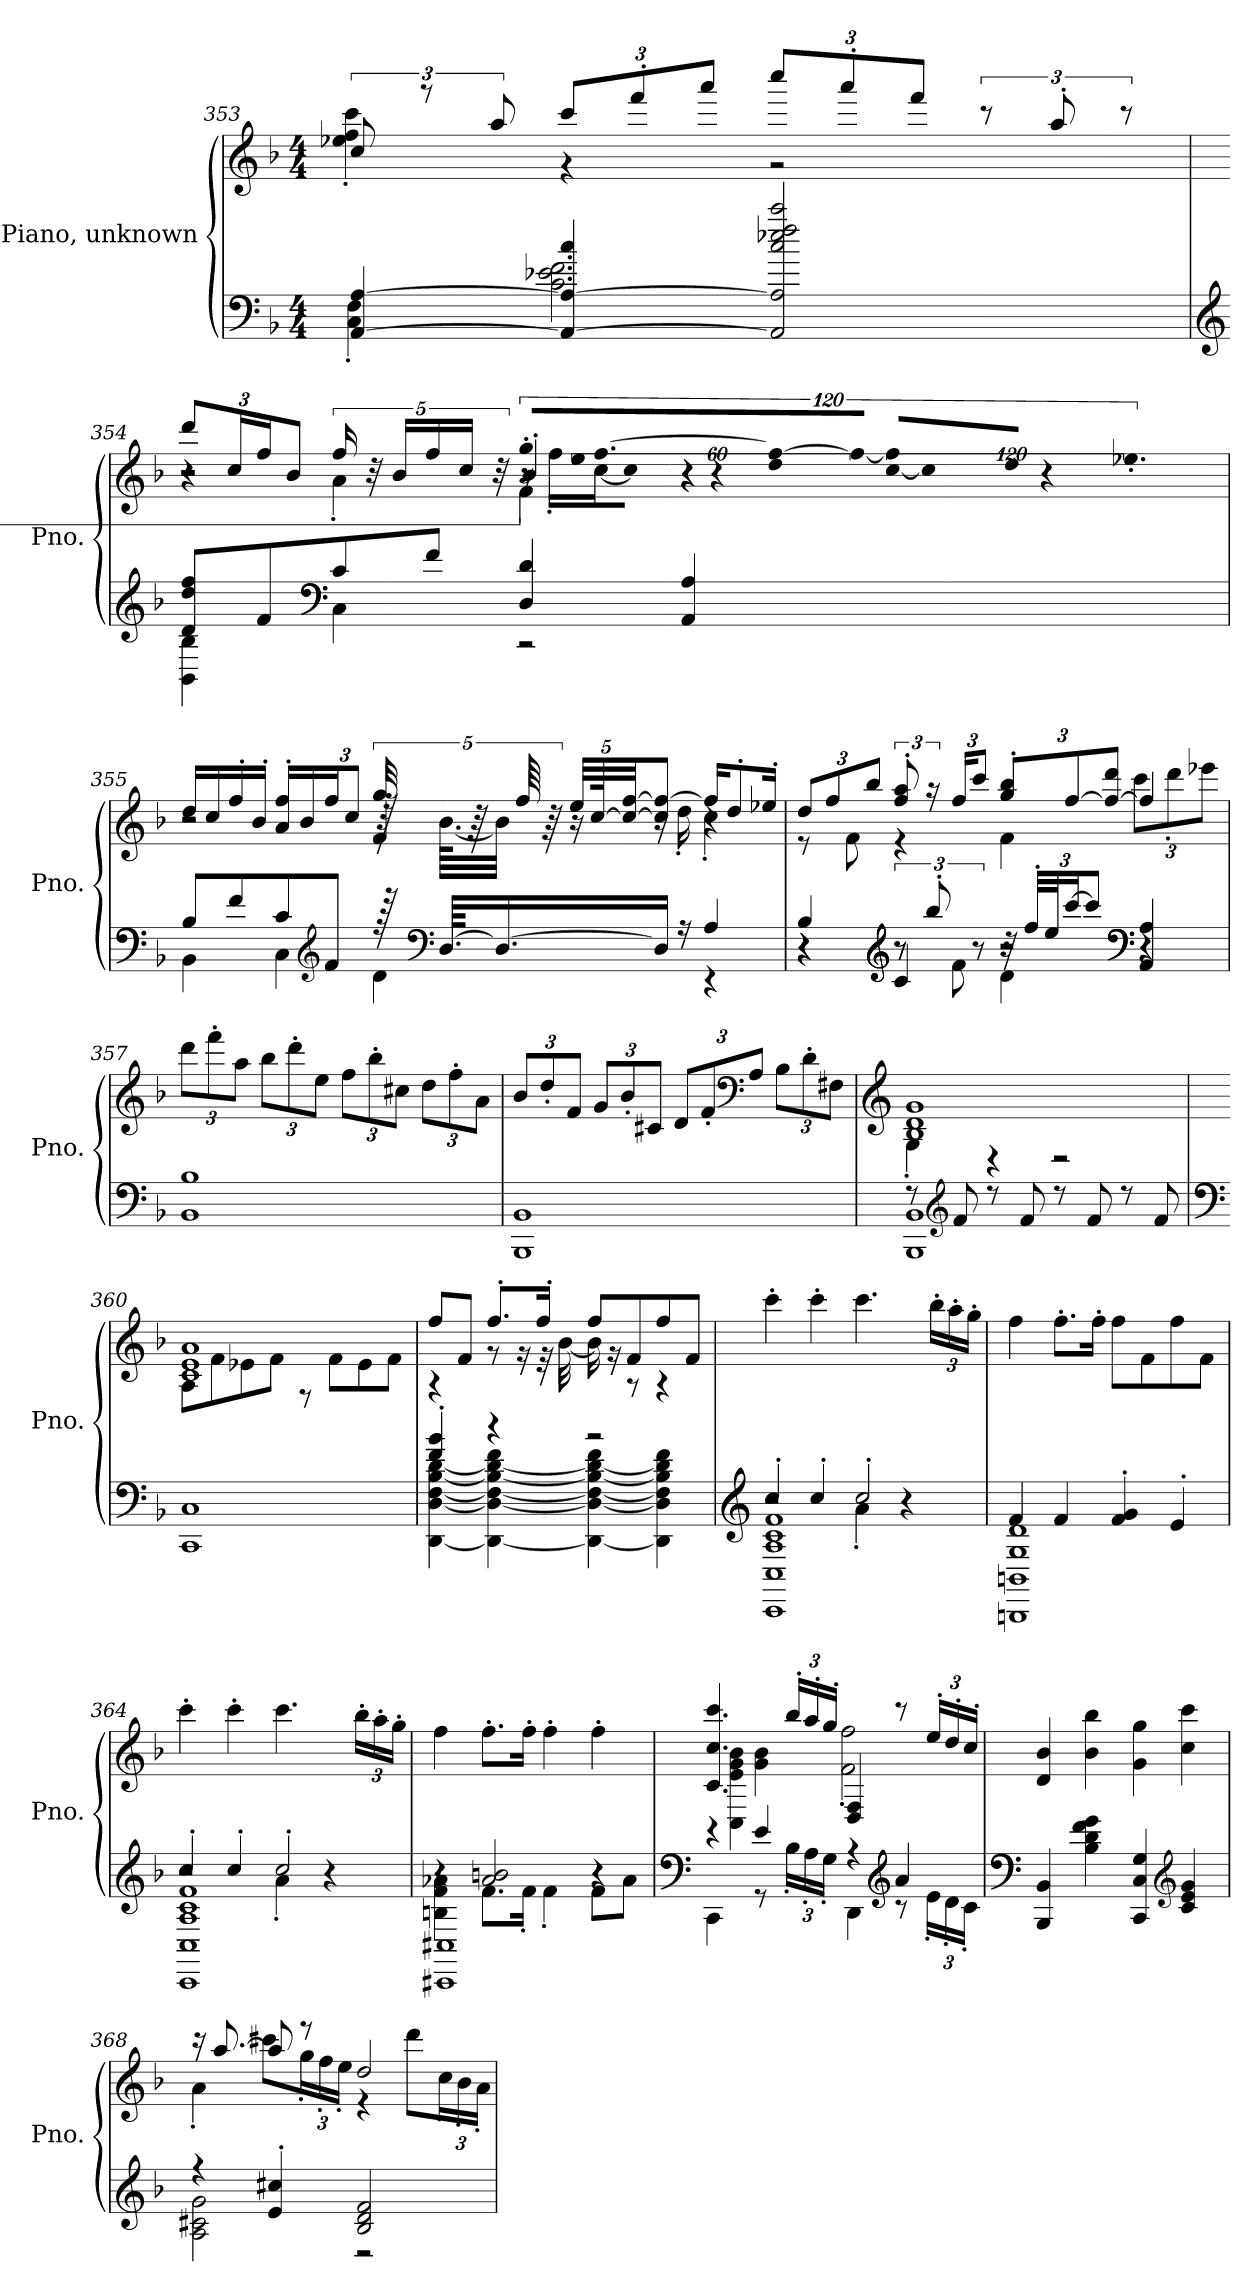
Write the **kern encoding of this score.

**kern	**kern
*part1	*part1
*staff2	*staff1
*I"Piano, unknown	*
*I'Pno.	*
*clefF4	*clefG2
*k[b-]	*k[b-]
*M4/4	*M4/4
=353	=353
*^	*^
[4AA/ [4A/	4C\' 4F\'	12cc/	4ee-X\' 4ff\' 4ccc\'
.	.	12r	.
.	.	12aa/	.
*	*	*Xbrackettup	*
4AA/_ 4A/_ 4cc/	2.c\ 2.e-X\ 2.f\	12ccc/L	4r
.	.	12fff'/	.
.	.	12aaa/J	.
2AA/] 2A/] 2cc/ 2ee-X/ 2ff/ 2ccc/	.	12cccc/L	2r
.	.	12aaa'/	.
.	.	12fff/J	.
*	*	*brackettup	*
.	.	12r	.
.	.	12aa'/	.
.	.	12r	.
*	*	*v	*v
!!LO:LB:g=z
=354	=354	=354
*clefG2	*	*
*	*	*Xbrackettup
*	*	*^
*	*	*	*^
*	*	*	*	*^
8d/ 8dd/ 8ff/L	4BB-\ 4B-\	12ddd/L	4r	2r	2r
.	.	24cc/L	.	.	.
8f/	.	24ff/J	.	.	.
.	.	12b-/J	.	.	.
*clefF4	*	*	*	*	*
*	*	*brackettup	*	*	*
8c/	4C\	20ff/	4a'\	.	.
.	.	40r	.	.	.
.	.	20b-/LL	.	.	.
8f/J	.	20ff/	.	.	.
.	.	20cc/JJ	.	.	.
.	.	40r	.	.	.
!	!	!LO:N:vis=16	!	!	!
4D/ 4d/	2r	1920%107gg'/LL	24r	4b-'/	4f\
.	.	.	24ff'\LL	.	.
!	!	!LO:N:vis=32	!	!	!
.	.	1920%53ee/K	.	.	.
.	.	[18.ff/	[24cc\J	.	.
.	.	.	8cc\J]	.	.
!	!	!LO:N:vis=16	!	!	!
.	.	1920%107dd/ 1920%107ff/_	.	.	.
!	!	!LO:N:vis=32	!	!	!
.	.	1920%53ff/JJk_	.	.	.
!	!	!LO:N:vis=16	!	!	!
4AA/ 4A/	.	[1920%107cc/ 1920%107ff/]LL	4r	4r	4r
!	!	!LO:N:vis=32	!	!	!
.	.	1920%53cc/K]	.	.	.
!	!	!LO:N:vis=16	!	!	!
.	.	1920%107dd/JJ	.	.	.
!	!	!LO:N:vis=32	!	!	!
.	.	1920%53r	.	.	.
.	.	18.ee-X'/	.	.	.
*	*	*	*	*v	*v
!!LO:LB:g=z
=355	=355	=355	=355	=355
8B-/L	4BB-\	16dd/LL	2r	2r
.	.	16cc/	.	.
8f/	.	16ff'/	.	.
.	.	16b-'/JJ	.	.
8c/	4C\	16a/' 16ff/'LL	.	.
.	.	16b-/	.	.
*clefG2	*	*	*	*
*	*	*Xbrackettup	*	*
8f/J	.	24ff/J	.	.
.	.	12cc/J	.	.
*	*	*brackettup	*	*
128r	4d\	40gg/	128r	4f/
*clefF4	*	*	*	*
[64.D/KKLL	.	.	[64.b-\KLLL	.
.	.	80r	.	.
16.D/_	.	.	32b-\JJJ]	.
.	.	80ff/	.	.
.	.	80r	.	.
.	.	40ee/LLL	16r	.
.	.	[80cc/K	.	.
.	.	40cc/_ [40ff/JJ	.	.
16D/JJ]	.	8cc/] 8ff/_J	16r	.
16r	.	.	16dd'\	.
4A/	4r	16ff/KL]	4cc'\	4r
.	.	8dd'/	.	.
.	.	16ee-X'/Jk	.	.
*	*	*v	*v	*v
!!LO:PB:g=z
=356	=356	=356
*	*^	*
*	*	*	*Xbrackettup
*	*	*	*^
4B-/	4r	4r	12dd/L	8r
.	.	.	12ff/	.
.	.	.	.	8f\
.	.	.	12bb-/J	.
*clefG2	*	*	*	*
*	*	*	*brackettup	*
12r	8r	4c/	12ff/' 12aa/'	4r
12bb-'/	.	.	24r	.
.	8f\	.	24ff/KL	.
12r	.	.	12ccc/J	.
*	*	*	*Xbrackettup	*
32r	4d\	2r	12gg/' 12bb-/'L	4f\
32ff'/LLL	.	.	.	.
*Xbrackettup	*	*	*	*
48ee/J	.	.	.	.
[24ccc/J	.	.	[12ff/	.
8ccc/J]	.	.	.	.
.	.	.	12ff/_ 12ddd/J	.
*clefF4	*	*	*	*
4AA/ 4A/	4r	.	4ff/]	12ccc\L
.	.	.	.	12ddd'\
.	.	.	.	12eee-X\J
*v	*v	*v	*	*
*	*v	*v
=357	=357
1BB- 1B-	12ddd\L
.	12fff'\
.	12aa\J
.	12bb-\L
.	12ddd'\
.	12ee\J
.	12ff\L
.	12bb-'\
.	12cc#X\J
.	12dd\L
.	12ff'\
.	12a\J
!!LO:LB:g=z
=358	=358
1BBB- 1BB-	12b-/L
.	12dd'/
.	12f/J
.	12g/L
.	12b-'/
.	12c#X/J
.	12d/L
.	12f'/
*	*clefF4
.	12A/J
.	12B-\L
.	12d'\
.	12F#X\J
=359	=359
*	*clefG2
*^	*^
8r	1BBB- 1BB-	1B- 1d 1g	4G'\
*clefG2	*	*	*
8f/	.	.	.
8r	.	.	4r
8f/	.	.	.
8r	.	.	2r
8f/	.	.	.
8r	.	.	.
8f/	.	.	.
*v	*v	*	*
=360	=360	=360
*clefF4	*	*
1CC 1C	1c 1e 1a	8A\L
.	.	8f\
.	.	8e-X\
.	.	8f\J
.	.	8r
.	.	8f\L
.	.	8e-\
.	.	8f\J
!!LO:LB:g=z	!!
=361	=361	=361
*^	*	*
4f/' 4b-/'	[4DD\ [4D\ [4F\ [4B-\ [4d\	8ff/L	4r
.	.	8f/J	.
4r	4DD\_ 4D\_ 4F\_ 4B-\_ 4d\_ 4f\	8.ff'/L	8r
.	.	.	16r
.	.	16ff'/Jk	32r
.	.	.	[32b-\
2r	4DD\_ 4D\_ 4F\_ 4B-\_ 4d\_ 4f\	8ff/L	16b-\]
.	.	.	16r
.	.	8f/	8r
.	4DD\] 4D\] 4F\] 4B-\] 4d\] 4f\	8ff/	4r
.	.	8f/J	.
*v	*v	*	*
*	*v	*v
=362	=362
*clefG2	*
*^	*
*	*^	*
4cc'/	2r	1CC 1C 1A 1c 1f	4ccc'\
4cc'/	.	.	4ccc'\
2cc'/	4a'\	.	4.ccc\
.	4r	.	.
.	.	.	24bb-'\LL
.	.	.	24aa'\
.	.	.	24gg'\JJ
*	*v	*v	*
=363	=363	=363
4f/	1BBBn 1BBn 1G 1d	4ff\
4f/	.	8.ff'\L
.	.	16ff'\Jk
4f/' 4g/'	.	8ff\L
.	.	8f\
4e'/	.	8ff\
.	.	8f\J
=364	=364	=364
*	*^	*
4cc'/	2r	1CC 1C 1A 1c 1f	4ccc'\
4cc'/	.	.	4ccc'\
2cc'/	4a'\	.	4.ccc\
.	4r	.	.
.	.	.	24bb-'\LL
.	.	.	24aa'\
.	.	.	24gg'\JJ
!!LO:LB:g=z
=365	=365	=365	=365
4r	4Bn\ 4f\ 4a-X\	1CC#X 1C#X	4ff\
2a-/ 2bn/	8.f\L	.	8.ff'\L
.	16f'\Jk	.	16ff'\Jk
.	4f'\	.	4ff'\
4r	8f\L	.	4ff'\
.	8a-\J	.	.
*v	*v	*v	*
=366	=366
*clefF4	*
*^	*^
4r	4CC\	4.c/ 4.cc/ 4.ccc/	4C\ 4e\ 4g\ 4b-\
4e/	8r	.	4g\ 4b-\
.	24B-'\LL	24bb-'/LL	.
.	24A'\	24aa'/	.
.	24G'\JJ	24gg'/JJ	.
4r	4DD\	4D/ 4F/	2f\' 2ff\'
*clefG2	*	*	*
4a/	8r	8r	.
.	24e'\LL	24ee'/LL	.
.	24d'\	24dd'/	.
.	24c'\JJ	24cc'/JJ	.
*v	*v	*	*
*	*v	*v
=367	=367
*clefF4	*
4BBB-/ 4BB-/	4d/ 4b-/
4B-\ 4d\ 4f\ 4g\	4b-\ 4bb-\
4CC/ 4C/ 4G/	4g\ 4gg\
*clefG2	*
4c/ 4e/ 4g/	4cc\ 4ccc\
!!LO:LB:g=z
=368	=368
*^	*^
4r	2A\ 2c#X\ 2g\	16r	4a'\
.	.	[8.aa/	.
4e/' 4cc#X/'	.	8aa/]	8ccc#X\L
.	.	8r	24gg'\L
.	.	.	24ff'\
.	.	.	24ee'\JJ
2B-/ 2d/ 2f/	2r	2dd/	4r
.	.	.	8ddd\L
.	.	.	24cc'\L
.	.	.	24b-'\
.	.	.	24a'\JJ
*v	*v	*	*
*	*v	*v
=	=
*-	*-
